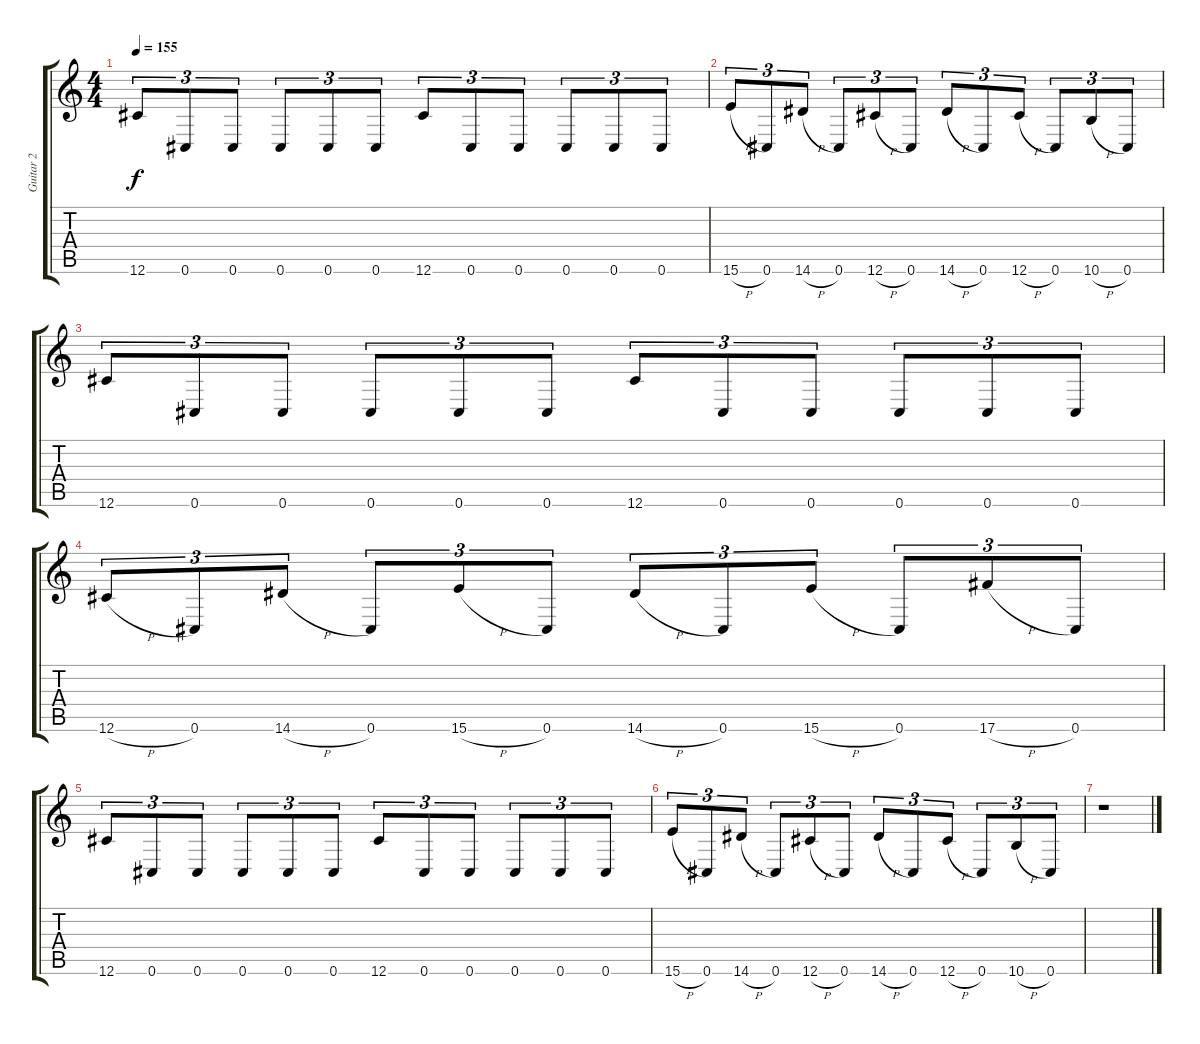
\track ("Guitar 2" "Guitar 2") {instrument overdrivenguitar}
\staff {score tabs}
\tuning (Eb4 Bb3 Gb3 Db3 Ab2 Db2) {hide}
\ts (4 4)
\tempo 155
\clef g2
\ks c
12.6.8{tu (3 2) dy f} 0.6.8{tu (3 2)} 0.6.8{tu (3 2)} 0.6.8{tu (3 2)} 0.6.8{tu (3 2)} 0.6.8{tu (3 2)} 12.6.8{tu (3 2)} 0.6.8{tu (3 2)} 0.6.8{tu (3 2)} 0.6.8{tu (3 2)} 0.6.8{tu (3 2)} 0.6.8{tu (3 2)} |
15.6{h}.8{tu (3 2)} 0.6.8{tu (3 2)} 14.6{h}.8{tu (3 2)} 0.6.8{tu (3 2)} 12.6{h}.8{tu (3 2)} 0.6.8{tu (3 2)} 14.6{h}.8{tu (3 2)} 0.6.8{tu (3 2)} 12.6{h}.8{tu (3 2)} 0.6.8{tu (3 2)} 10.6{h}.8{tu (3 2)} 0.6.8{tu (3 2)} |
12.6.8{tu (3 2)} 0.6.8{tu (3 2)} 0.6.8{tu (3 2)} 0.6.8{tu (3 2)} 0.6.8{tu (3 2)} 0.6.8{tu (3 2)} 12.6.8{tu (3 2)} 0.6.8{tu (3 2)} 0.6.8{tu (3 2)} 0.6.8{tu (3 2)} 0.6.8{tu (3 2)} 0.6.8{tu (3 2)} |
12.6{h}.8{tu (3 2)} 0.6.8{tu (3 2)} 14.6{h}.8{tu (3 2)} 0.6.8{tu (3 2)} 15.6{h}.8{tu (3 2)} 0.6.8{tu (3 2)} 14.6{h}.8{tu (3 2)} 0.6.8{tu (3 2)} 15.6{h}.8{tu (3 2)} 0.6.8{tu (3 2)} 17.6{h}.8{tu (3 2)} 0.6.8{tu (3 2)} |
12.6.8{tu (3 2)} 0.6.8{tu (3 2)} 0.6.8{tu (3 2)} 0.6.8{tu (3 2)} 0.6.8{tu (3 2)} 0.6.8{tu (3 2)} 12.6.8{tu (3 2)} 0.6.8{tu (3 2)} 0.6.8{tu (3 2)} 0.6.8{tu (3 2)} 0.6.8{tu (3 2)} 0.6.8{tu (3 2)} |
15.6{h}.8{tu (3 2)} 0.6.8{tu (3 2)} 14.6{h}.8{tu (3 2)} 0.6.8{tu (3 2)} 12.6{h}.8{tu (3 2)} 0.6.8{tu (3 2)} 14.6{h}.8{tu (3 2)} 0.6.8{tu (3 2)} 12.6{h}.8{tu (3 2)} 0.6.8{tu (3 2)} 10.6{h}.8{tu (3 2)} 0.6.8{tu (3 2)} |
r.1
